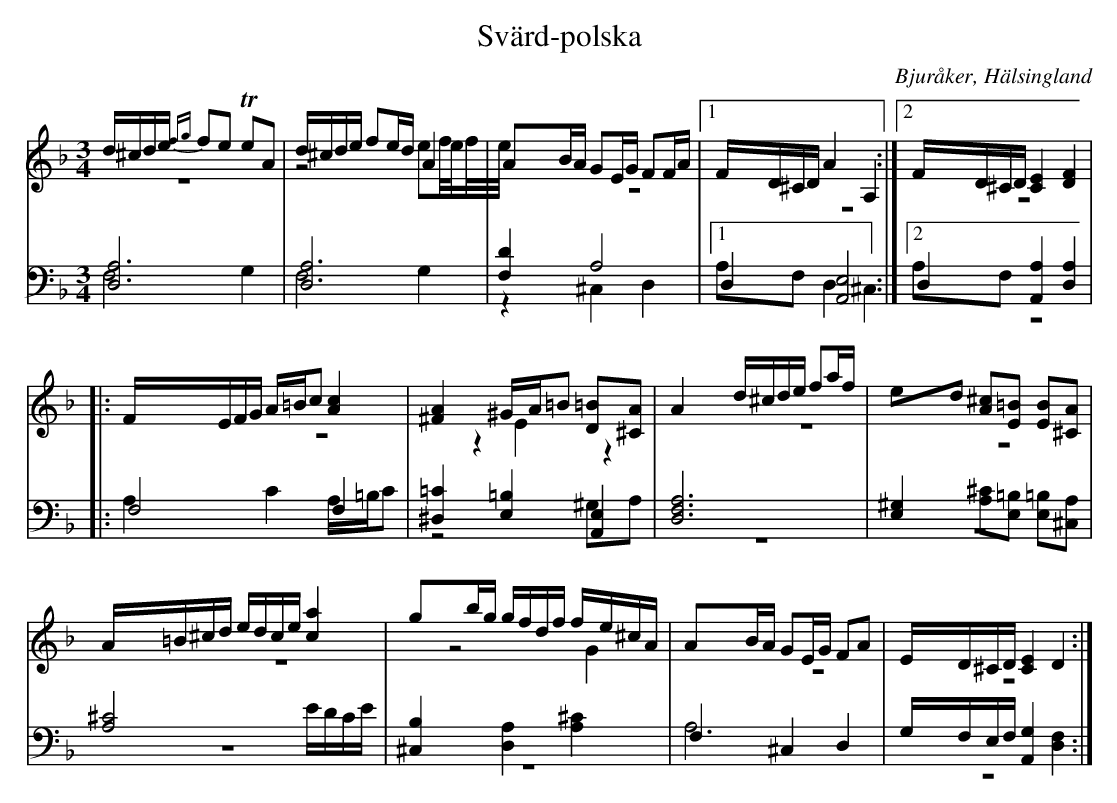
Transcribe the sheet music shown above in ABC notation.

X:1
T: Svärd-polska
O: Bjuråker, Hälsingland
M: 3/4
L: 1/8
K: Dm
V:1
V:2 merge
V:3
V:4 merge
V:1
d/^c/d/e/ {fg}fe TeA|d/^c/d/e/ fe/d/ A2|AB/A/ GE/G/ FF/A/|1 F/D/^C/D/ A2 A,2:|2 F/D/^C/D/ [C2E2] [D2F2]|
|:F/E/F/G/ A/=B/c [A2c2]|[^F2A2] ^G/A/=B [D=B][^CA]|A2 d/^c/d/e/ fa/f/|ed [A^c][E=B] [EB][^CA]|
A/=B/^c/d/ e/d/c/e/ [c2a2]|gb/g/ g/f/d/f/ f/e/^c/A/|AB/A/ GE/G/ FA|E/D/^C/D/ [C2E2] D2:|
V:2
z6|z4 ef//e/f//e//|z6|1 z6:|2 z6|
|:z6|z2 E2 z2|z6|z6|
z6|z4 G2|z6|z6:|
V:3 clef=bass
[D,6A,6]|[D,6A,6]|[F,2D2] A,4|1 D,2 [A,,4E,4]:|2 D,2 [A,,2A,2] [D,2A,2]|
|:F,4 F,2|[^D,2=C2] [E,2=B,2] [A,,2E,2]|[D,6F,6A,6]|[E,2^G,2] [A,^C][E,=B,] [E,=B,][^C,A,]|
[A,4^C4] E/D/C/E/|[^C,2B,2]  [D,2A,2] [A,2^C2]|F,2 ^C,2 D,2|G,/F,/E,/F,/ [A,,2G,2] [D,2F,2]:|
V:4 clef=bass
F,4 G,2|F,4 G,2|z2 ^C,2 D,2|1 A,F, D,2 ^C,2:|2 A,F,  z4|
|:A,2 C2 A,/=B,/C|z4 ^G,A,|z6|z6|
z6|z6|A,6|z6:|
